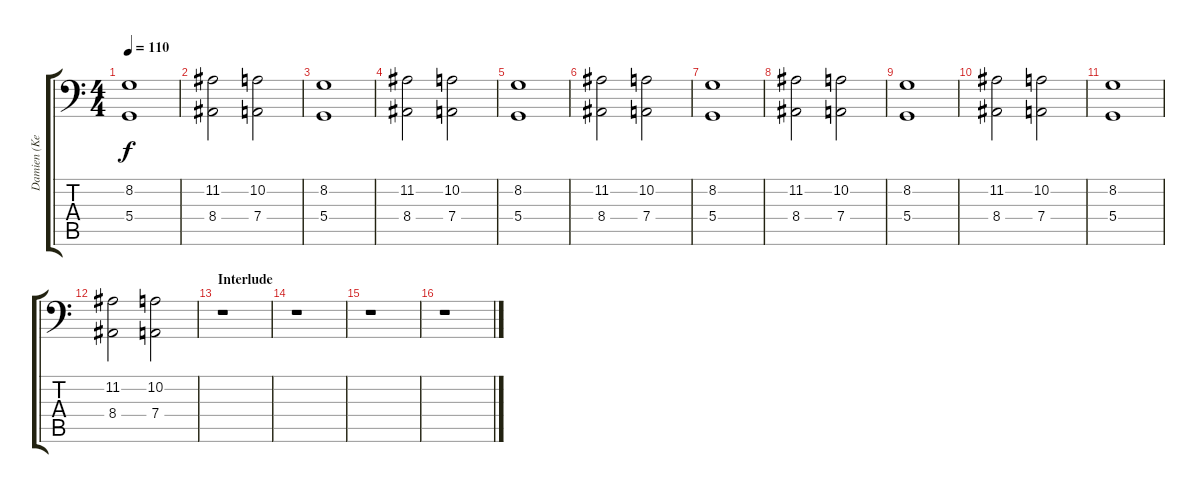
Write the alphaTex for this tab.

\track ("Damien (KeybLow)" "Damien (Ke") {instrument pad4choir}
\staff {score tabs}
\tuning (E3 B2 G2 D2 A1 D1) {hide}
\ts (4 4)
\tempo 110
\clef f4
\ks c
(8.2 5.4).1{dy f} |
(11.2 8.4).2 (10.2 7.4).2 |
(8.2 5.4).1 |
(11.2 8.4).2 (10.2 7.4).2 |
(8.2 5.4).1 |
(11.2 8.4).2 (10.2 7.4).2 |
(8.2 5.4).1 |
(11.2 8.4).2 (10.2 7.4).2 |
(8.2 5.4).1 |
(11.2 8.4).2 (10.2 7.4).2 |
(8.2 5.4).1 |
(11.2 8.4).2 (10.2 7.4).2 |
\section ("" "Interlude")
r.1 |
r.1 |
r.1 |
r.1
